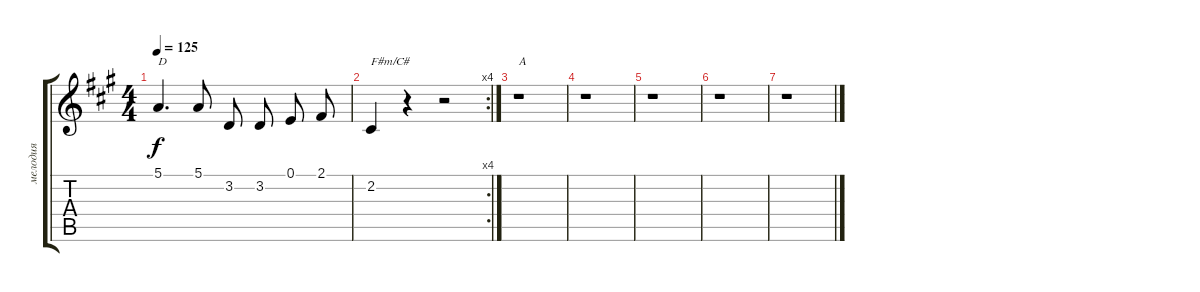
\track ("мелодия" "мелодия") {instrument accordion}
\staff {score tabs}
\tuning (E4 B3 G3 D3 A2 E2) {hide}
\ts (4 4)
\tempo 125
\clef g2
\ks f#minor
5.1.4{d txt "D" dy f} 5.1.8 3.2.8{beam split} 3.2.8 0.1.8{beam split} 2.1.8 |
\rc 4
2.2.4{txt "F#m/C#"} r.4 r.2 |
r.1{txt "A"} |
r.1 |
r.1 |
r.1 |
r.1
